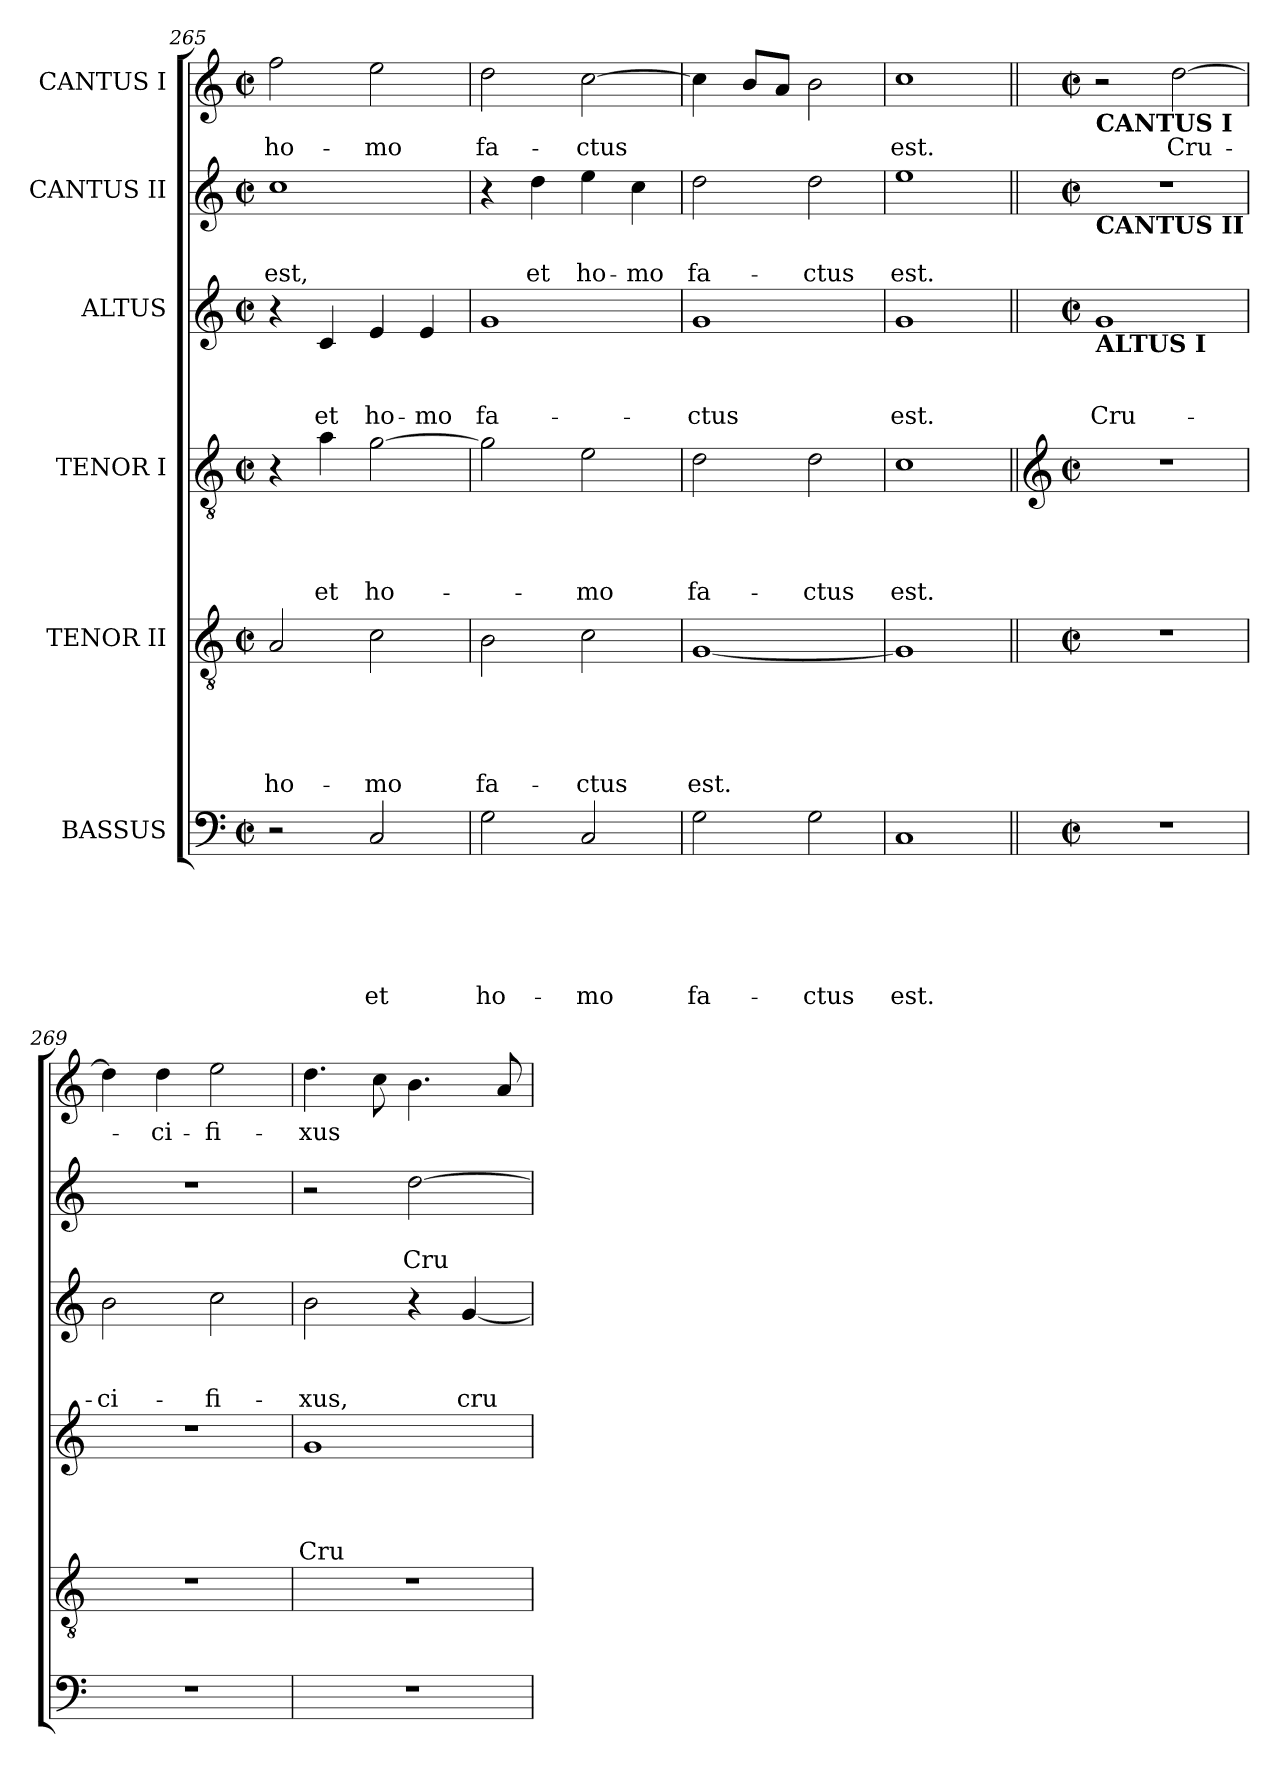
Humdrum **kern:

**kern	**text	**text	**text	**text	**text	**text	**kern	**text	**text	**text	**text	**text	**kern	**text	**text	**text	**text	**kern	**text	**text	**text	**kern	**text	**text	**kern	**text
*part6	*part6	*part6	*part6	*part6	*part6	*part6	*part5	*part5	*part5	*part5	*part5	*part5	*part4	*part4	*part4	*part4	*part4	*part3	*part3	*part3	*part3	*part2	*part2	*part2	*part1	*part1
*staff6	*staff6	*staff6	*staff6	*staff6	*staff6	*staff6	*staff5	*staff5	*staff5	*staff5	*staff5	*staff5	*staff4	*staff4	*staff4	*staff4	*staff4	*staff3	*staff3	*staff3	*staff3	*staff2	*staff2	*staff2	*staff1	*staff1
*I"BASSUS	*	*	*	*	*	*	*I"TENOR II	*	*	*	*	*	*I"TENOR I	*	*	*	*	*I"ALTUS	*	*	*	*I"CANTUS II	*	*	*I"CANTUS I	*
*clefF4	*	*	*	*	*	*	*clefGv2	*	*	*	*	*	*clefGv2	*	*	*	*	*clefG2	*	*	*	*clefG2	*	*	*clefG2	*
*k[]	*	*	*	*	*	*	*k[]	*	*	*	*	*	*k[]	*	*	*	*	*k[]	*	*	*	*k[]	*	*	*k[]	*
*C:	*	*	*	*	*	*	*C:	*	*	*	*	*	*C:	*	*	*	*	*C:	*	*	*	*C:	*	*	*C:	*
*M2/2	*	*	*	*	*	*	*M2/2	*	*	*	*	*	*M2/2	*	*	*	*	*M2/2	*	*	*	*M2/2	*	*	*M2/2	*
*met(c|)	*	*	*	*	*	*	*met(c|)	*	*	*	*	*	*met(c|)	*	*	*	*	*met(c|)	*	*	*	*met(c|)	*	*	*met(c|)	*
=265	=265	=265	=265	=265	=265	=265	=265	=265	=265	=265	=265	=265	=265	=265	=265	=265	=265	=265	=265	=265	=265	=265	=265	=265	=265	=265
2r	.	.	.	.	.	.	2A/	.	.	.	.	ho-	4r	.	.	.	.	4r	.	.	.	1cc	.	est,	2ff\	ho-
.	.	.	.	.	.	.	.	.	.	.	.	.	4a\	.	.	.	et	4c/	.	.	et	.	.	.	.	.
2C/	.	.	.	.	.	et	2c\	.	.	.	.	-mo	[2g\	.	.	.	ho-	4e/	.	.	ho-	.	.	.	2ee\	-mo
.	.	.	.	.	.	.	.	.	.	.	.	.	.	.	.	.	.	4e/	.	.	-mo	.	.	.	.	.
=266	=266	=266	=266	=266	=266	=266	=266	=266	=266	=266	=266	=266	=266	=266	=266	=266	=266	=266	=266	=266	=266	=266	=266	=266	=266	=266
2G\	.	.	.	.	.	ho-	2B\	.	.	.	.	fa-	2g\]	.	.	.	.	1g	.	.	fa-	4r	.	.	2dd\	fa-
.	.	.	.	.	.	.	.	.	.	.	.	.	.	.	.	.	.	.	.	.	.	4dd\	.	et	.	.
2C/	.	.	.	.	.	-mo	2c\	.	.	.	.	-ctus	2e\	.	.	.	-mo	.	.	.	.	4ee\	.	ho-	[2cc\	-ctus
.	.	.	.	.	.	.	.	.	.	.	.	.	.	.	.	.	.	.	.	.	.	4cc\	.	-mo	.	.
=267	=267	=267	=267	=267	=267	=267	=267	=267	=267	=267	=267	=267	=267	=267	=267	=267	=267	=267	=267	=267	=267	=267	=267	=267	=267	=267
2G\	.	.	.	.	.	fa-	[1G	.	.	.	.	est.	2d\	.	.	.	fa-	1g	.	.	-ctus	2dd\	.	fa-	4cc\]	.
.	.	.	.	.	.	.	.	.	.	.	.	.	.	.	.	.	.	.	.	.	.	.	.	.	8b/L	.
.	.	.	.	.	.	.	.	.	.	.	.	.	.	.	.	.	.	.	.	.	.	.	.	.	8a/J	.
2G\	.	.	.	.	.	-ctus	.	.	.	.	.	.	2d\	.	.	.	-ctus	.	.	.	.	2dd\	.	-ctus	2b\	.
=268	=268	=268	=268	=268	=268	=268	=268	=268	=268	=268	=268	=268	=268	=268	=268	=268	=268	=268	=268	=268	=268	=268	=268	=268	=268	=268
1C	.	.	.	.	.	est.	1G]	.	.	.	.	.	1c	.	.	.	est.	1g	.	.	est.	1ee	.	est.	1cc	est.
!!LO:PB:g=z
=268X3||	=268X3||	=268X3||	=268X3||	=268X3||	=268X3||	=268X3||	=268X3||	=268X3||	=268X3||	=268X3||	=268X3||	=268X3||	=268X3||	=268X3||	=268X3||	=268X3||	=268X3||	=268X3||	=268X3||	=268X3||	=268X3||	=268X3||	=268X3||	=268X3||	=268X3||	=268X3||
*	*	*	*	*	*	*	*	*	*	*	*	*	*clefG2	*	*	*	*	*	*	*	*	*	*	*	*	*
*M2/2	*	*	*	*	*	*	*M2/2	*	*	*	*	*	*M2/2	*	*	*	*	*M2/2	*	*	*	*M2/2	*	*	*M2/2	*
*met(c|)	*	*	*	*	*	*	*met(c|)	*	*	*	*	*	*met(c|)	*	*	*	*	*met(c|)	*	*	*	*met(c|)	*	*	*met(c|)	*
!	!	!	!	!	!	!	!	!	!	!	!	!	!	!	!	!	!	!	!	!	!	!	!	!	!LO:TX:b:B:t=CANTUS I	!
!	!	!	!	!	!	!	!	!	!	!	!	!	!	!	!	!	!	!	!	!	!	!LO:TX:b:B:t=CANTUS II	!	!	!	!
!	!	!	!	!	!	!	!	!	!	!	!	!	!	!	!	!	!	!LO:TX:b:B:t=ALTUS I	!	!	!	!	!	!	!	!
1r	.	.	.	.	.	.	1r	.	.	.	.	.	1r	.	.	.	.	1g	.	.	Cru-	1r	.	.	2r	.
.	.	.	.	.	.	.	.	.	.	.	.	.	.	.	.	.	.	.	.	.	.	.	.	.	[2dd\	Cru-
=269	=269	=269	=269	=269	=269	=269	=269	=269	=269	=269	=269	=269	=269	=269	=269	=269	=269	=269	=269	=269	=269	=269	=269	=269	=269	=269
1r	.	.	.	.	.	.	1r	.	.	.	.	.	1r	.	.	.	.	2b\	.	.	-ci-	1r	.	.	4dd\]	.
.	.	.	.	.	.	.	.	.	.	.	.	.	.	.	.	.	.	.	.	.	.	.	.	.	4dd\	-ci-
.	.	.	.	.	.	.	.	.	.	.	.	.	.	.	.	.	.	2cc\	.	.	-fi-	.	.	.	2ee\	-fi-
=270	=270	=270	=270	=270	=270	=270	=270	=270	=270	=270	=270	=270	=270	=270	=270	=270	=270	=270	=270	=270	=270	=270	=270	=270	=270	=270
1r	.	.	.	.	.	.	1r	.	.	.	.	.	1g	.	.	.	Cru-	2b\	.	.	-xus,	2r	.	.	4.dd\	-xus
.	.	.	.	.	.	.	.	.	.	.	.	.	.	.	.	.	.	.	.	.	.	.	.	.	8cc\	.
.	.	.	.	.	.	.	.	.	.	.	.	.	.	.	.	.	.	4r	.	.	.	[2dd\	.	Cru-	4.b\	.
.	.	.	.	.	.	.	.	.	.	.	.	.	.	.	.	.	.	[4g/	.	.	cru-	.	.	.	.	.
.	.	.	.	.	.	.	.	.	.	.	.	.	.	.	.	.	.	.	.	.	.	.	.	.	8a/	.
=	=	=	=	=	=	=	=	=	=	=	=	=	=	=	=	=	=	=	=	=	=	=	=	=	=	=
*-	*-	*-	*-	*-	*-	*-	*-	*-	*-	*-	*-	*-	*-	*-	*-	*-	*-	*-	*-	*-	*-	*-	*-	*-	*-	*-
